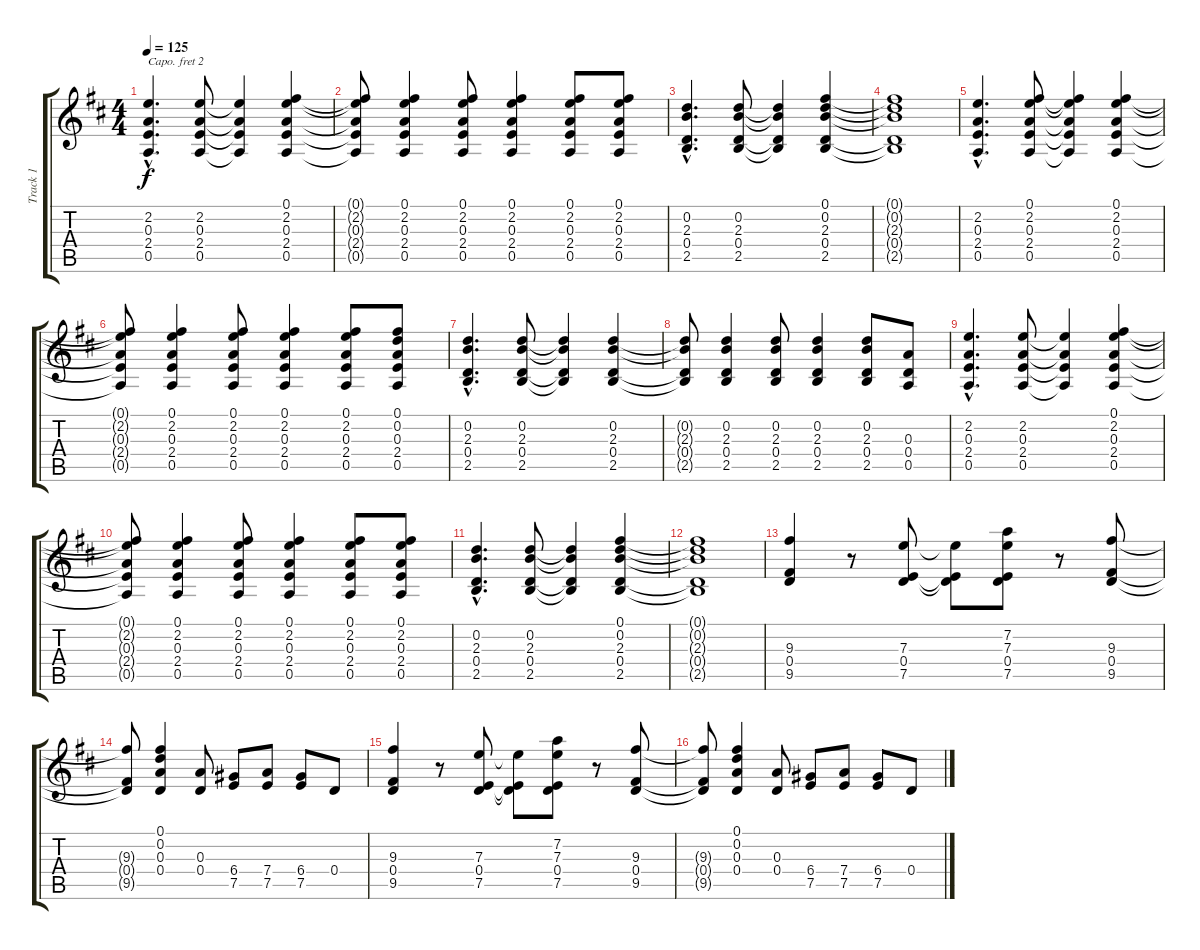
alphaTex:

\track ("Track 1" "Track 1") {instrument acousticguitarsteel}
\staff {score tabs}
\capo 2
\tuning (E4 C4 G3 C3 G2 C2) {hide}
\ts (4 4)
\tempo 125
\clef g2
\ks d
(2.2{hac} 0.3{hac} 2.4{hac} 0.5{hac}).4{d dy f} (2.2 0.3 2.4 0.5).8 (2.2{t} 0.3{t} 2.4{t} 0.5{t}).4 (0.1 2.2 0.3 2.4 0.5).4 |
(0.1{t} 2.2{t} 0.3{t} 2.4{t} 0.5{t}).8 (0.1 2.2 0.3 2.4 0.5).4 (0.1 2.2 0.3 2.4 0.5).8 (0.1 2.2 0.3 2.4 0.5).4 (0.1 2.2 0.3 2.4 0.5).8 (0.1 2.2 0.3 2.4 0.5).8 |
(0.2{hac} 2.3{hac} 0.4{hac} 2.5{hac}).4{d} (0.2 2.3 0.4 2.5).8 (0.2{t} 2.3{t} 0.4{t} 2.5{t}).4 (0.1 0.2 2.3 0.4 2.5).4 |
(0.1{t} 0.2{t} 2.3{t} 0.4{t} 2.5{t}).1 |
(2.2{hac} 0.3{hac} 2.4{hac} 0.5{hac}).4{d} (0.1 2.2 0.3 2.4 0.5).8 (0.1{t} 2.2{t} 0.3{t} 2.4{t} 0.5{t}).4 (0.1 2.2 0.3 2.4 0.5).4 |
(0.1{t} 2.2{t} 0.3{t} 2.4{t} 0.5{t}).8 (0.1 2.2 0.3 2.4 0.5).4 (0.1 2.2 0.3 2.4 0.5).8 (0.1 2.2 0.3 2.4 0.5).4 (0.1 2.2 0.3 2.4 0.5).8 (0.1 0.2 0.3 2.4 0.5).8 |
(0.2{hac} 2.3{hac} 0.4{hac} 2.5{hac}).4{d} (0.2 2.3 0.4 2.5).8 (0.2{t} 2.3{t} 0.4{t} 2.5{t}).4 (0.2 2.3 0.4 2.5).4 |
(0.2{t} 2.3{t} 0.4{t} 2.5{t}).8 (0.2 2.3 0.4 2.5).4 (0.2 2.3 0.4 2.5).8 (0.2 2.3 0.4 2.5).4 (0.2 2.3 0.4 2.5).8 (0.3 0.4 0.5).8 |
(2.2{hac} 0.3{hac} 2.4{hac} 0.5{hac}).4{d} (2.2 0.3 2.4 0.5).8 (2.2{t} 0.3{t} 2.4{t} 0.5{t}).4 (0.1 2.2 0.3 2.4 0.5).4 |
(0.1{t} 2.2{t} 0.3{t} 2.4{t} 0.5{t}).8 (0.1 2.2 0.3 2.4 0.5).4 (0.1 2.2 0.3 2.4 0.5).8 (0.1 2.2 0.3 2.4 0.5).4 (0.1 2.2 0.3 2.4 0.5).8 (0.1 2.2 0.3 2.4 0.5).8 |
(0.2{hac} 2.3{hac} 0.4{hac} 2.5{hac}).4{d} (0.2 2.3 0.4 2.5).8 (0.2{t} 2.3{t} 0.4{t} 2.5{t}).4 (0.1 0.2 2.3 0.4 2.5).4 |
(0.1{t} 0.2{t} 2.3{t} 0.4{t} 2.5{t}).1 |
(9.3 0.4 9.5).4 r.8 (7.3 0.4 7.5).8 (7.3{t} 0.4{t} 7.5{t}).8 (7.2 7.3 0.4 7.5).8 r.8 (9.3 0.4 9.5).8 |
(9.3{t} 0.4{t} 9.5{t}).8 (0.1 0.2 0.3 0.4).4 (0.3 0.4).8 (6.4 7.5).8 (7.4 7.5).8 (6.4 7.5).8 0.4.8 |
(9.3 0.4 9.5).4 r.8 (7.3 0.4 7.5).8 (7.3{t} 0.4{t} 7.5{t}).8 (7.2 7.3 0.4 7.5).8 r.8 (9.3 0.4 9.5).8 |
(9.3{t} 0.4{t} 9.5{t}).8 (0.1 0.2 0.3 0.4).4 (0.3 0.4).8 (6.4 7.5).8 (7.4 7.5).8 (6.4 7.5).8 0.4.8
